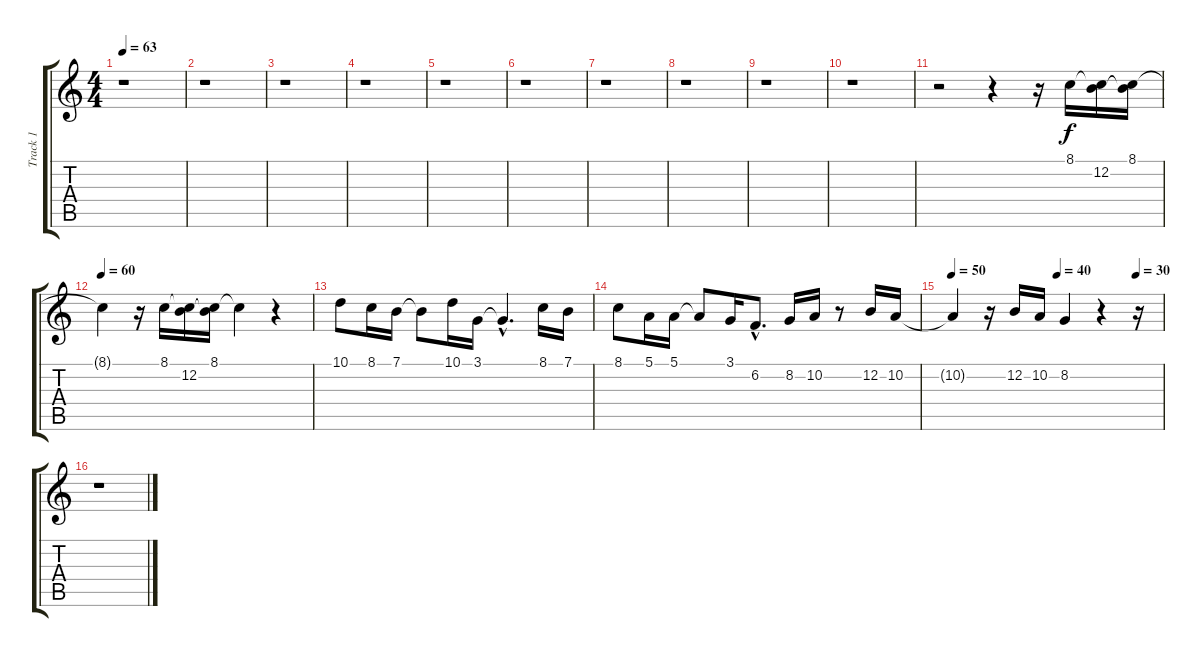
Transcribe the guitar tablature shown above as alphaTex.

\track ("Track 1" "Track 1") {instrument acousticgrandpiano}
\staff {score tabs}
\tuning (E4 B3 G3 D3 A2 E2) {hide}
\ts (4 4)
\tempo 63
\clef g2
\ks c
r.1{dy fff} |
r.1 |
r.1 |
r.1 |
r.1 |
r.1 |
r.1 |
r.1 |
r.1 |
r.1 |
r.2 r.4 r.16 8.1.16{dy f} (8.1{t} 12.2).16 (8.1 12.2{t}).16 |
\tempo 60
8.1{t}.4 r.16 8.1.16 (8.1{t} 12.2).16 (8.1 12.2{t}).16 8.1{t}.4 r.4 |
10.1.8 8.1.16 7.1.16 7.1{t}.8 10.1.16 3.1.16 3.1{hac t}.4{d} 8.1.16 7.1.16 |
8.1.8 5.1.16 5.1.16 5.1{t}.8 3.1.16 6.2{hac}.8{d} 8.2.16 10.2.16 r.8 12.2.16 10.2.16 |
\tempo 50
\tempo (40 0.5)
\tempo (30 0.875)
10.2{t}.4 r.16 12.2.16 10.2.16 8.2.4 r.4 r.16 |
r.1
